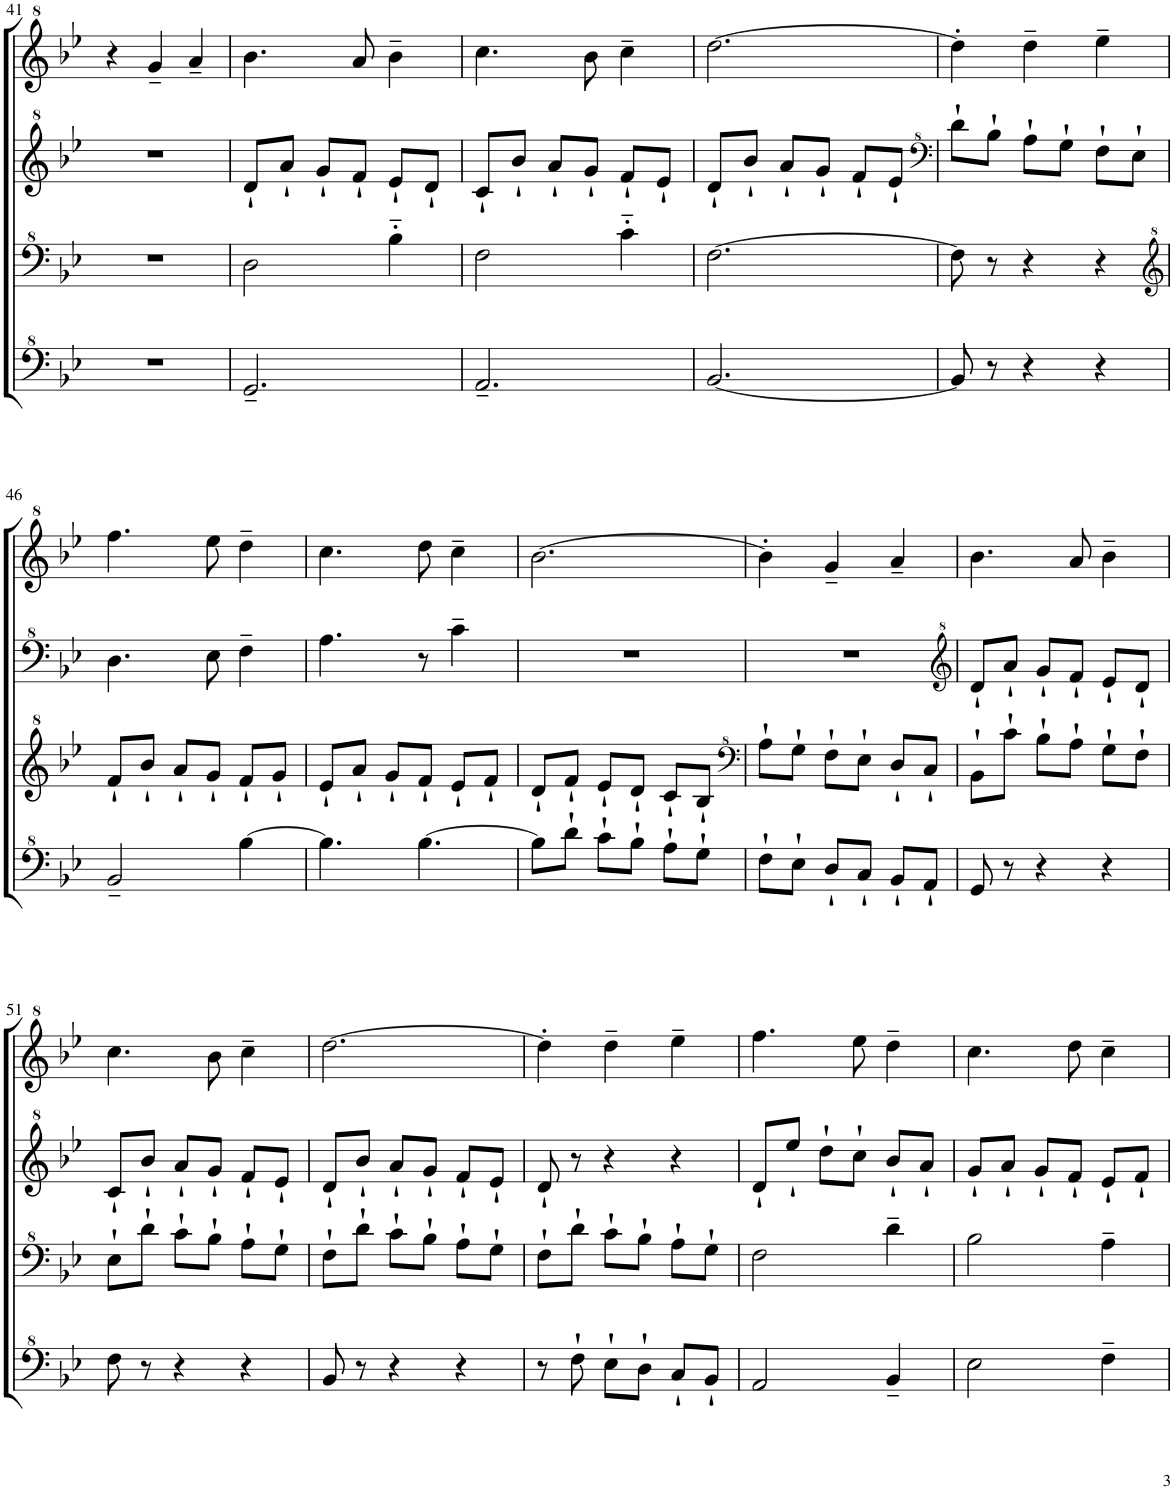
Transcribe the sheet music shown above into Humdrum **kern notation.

**kern	**kern	**kern	**kern
*part1	*part1	*part1	*part1
*staff4	*staff3	*staff2	*staff1
*I"Model III	*	*	*
!!LO:PB:g=z
*clefF^4	*clefF^4	*clefG^2	*clefG^2
*k[b-e-]	*k[b-e-]	*k[b-e-]	*k[b-e-]
*M3/4	*M3/4	*M3/4	*M3/4
=41	=41	=41	=41
2.r	2.r	2.r	4r
.	.	.	4gg~/
.	.	.	4aa~/
=42	=42	=42	=42
2.G~/	2d\	8dd`/L	4.bb-\
.	.	8aa`/J	.
.	.	8gg`/L	.
.	.	8ff`/J	8aa/
.	4b-'~\	8ee-`/L	4bb-~\
.	.	8dd`/J	.
=43	=43	=43	=43
2.A~/	2f\	8cc`/L	4.ccc\
.	.	8bb-`/J	.
.	.	8aa`/L	.
.	.	8gg`/J	8bb-\
.	4cc'~\	8ff`/L	4ccc~\
.	.	8ee-`/J	.
=44	=44	=44	=44
[2.B-/	[2.f\	8dd`/L	[2.ddd\
.	.	8bb-`/J	.
.	.	8aa`/L	.
.	.	8gg`/J	.
.	.	8ff`/L	.
.	.	8ee-`/J	.
=45	=45	=45	=45
*	*	*clefF^4	*
8B-/]	8f\]	8dd`\L	4ddd'\]
8r	8r	8b-`\J	.
4r	4r	8a`\L	4ddd~\
.	.	8g`\J	.
4r	4r	8f`\L	4eee-~\
.	.	8e-`\J	.
!!LO:LB:g=z
=46	=46	=46	=46
*	*clefG^2	*	*
2B-~/	8ff`/L	4.d\	4.fff\
.	8bb-`/J	.	.
.	8aa`/L	.	.
.	8gg`/J	8e-\	8eee-\
[4b-\	8ff`/L	4f~\	4ddd~\
.	8gg`/J	.	.
=47	=47	=47	=47
4.b-\]	8ee-`/L	4.a\	4.ccc\
.	8aa`/J	.	.
.	8gg`/L	.	.
[4.b-\	8ff`/J	8r	8ddd\
.	8ee-`/L	4cc~\	4ccc~\
.	8ff`/J	.	.
=48	=48	=48	=48
8b-\L]	8dd`/L	2.r	[2.bb-\
8dd`\J	8ff`/J	.	.
8cc`\L	8ee-`/L	.	.
8b-`\J	8dd`/J	.	.
8a`\L	8cc`/L	.	.
8g`\J	8b-`/J	.	.
=49	=49	=49	=49
*	*clefF^4	*	*
8f`\L	8a`\L	2.r	4bb-'\]
8e-`\J	8g`\J	.	.
8d`/L	8f`\L	.	4gg~/
8c`/J	8e-`\J	.	.
8B-`/L	8d`/L	.	4aa~/
8A`/J	8c`/J	.	.
=50	=50	=50	=50
*	*	*clefG^2	*
8G/	8B-`\L	8dd`/L	4.bb-\
8r	8cc`\J	8aa`/J	.
4r	8b-`\L	8gg`/L	.
.	8a`\J	8ff`/J	8aa/
4r	8g`\L	8ee-`/L	4bb-~\
.	8f`\J	8dd`/J	.
!!LO:LB:g=z
=51	=51	=51	=51
8f\	8e-`\L	8cc`/L	4.ccc\
8r	8dd`\J	8bb-`/J	.
4r	8cc`\L	8aa`/L	.
.	8b-`\J	8gg`/J	8bb-\
4r	8a`\L	8ff`/L	4ccc~\
.	8g`\J	8ee-`/J	.
=52	=52	=52	=52
8B-/	8f`\L	8dd`/L	[2.ddd\
8r	8dd`\J	8bb-`/J	.
4r	8cc`\L	8aa`/L	.
.	8b-`\J	8gg`/J	.
4r	8a`\L	8ff`/L	.
.	8g`\J	8ee-`/J	.
=53	=53	=53	=53
8r	8f`\L	8dd`/	4ddd'\]
8f`\	8dd`\J	8r	.
8e-`\L	8cc`\L	4r	4ddd~\
8d`\J	8b-`\J	.	.
8c`/L	8a`\L	4r	4eee-~\
8B-`/J	8g`\J	.	.
=54	=54	=54	=54
2A/	2f\	8dd`/L	4.fff\
.	.	8eee-`/J	.
.	.	8ddd`\L	.
.	.	8ccc`\J	8eee-\
4B-~/	4dd~\	8bb-`/L	4ddd~\
.	.	8aa`/J	.
=55	=55	=55	=55
2e-\	2b-\	8gg`/L	4.ccc\
.	.	8aa`/J	.
.	.	8gg`/L	.
.	.	8ff`/J	8ddd\
4f~\	4a~\	8ee-`/L	4ccc~\
.	.	8ff`/J	.
=	=	=	=
*-	*-	*-	*-
